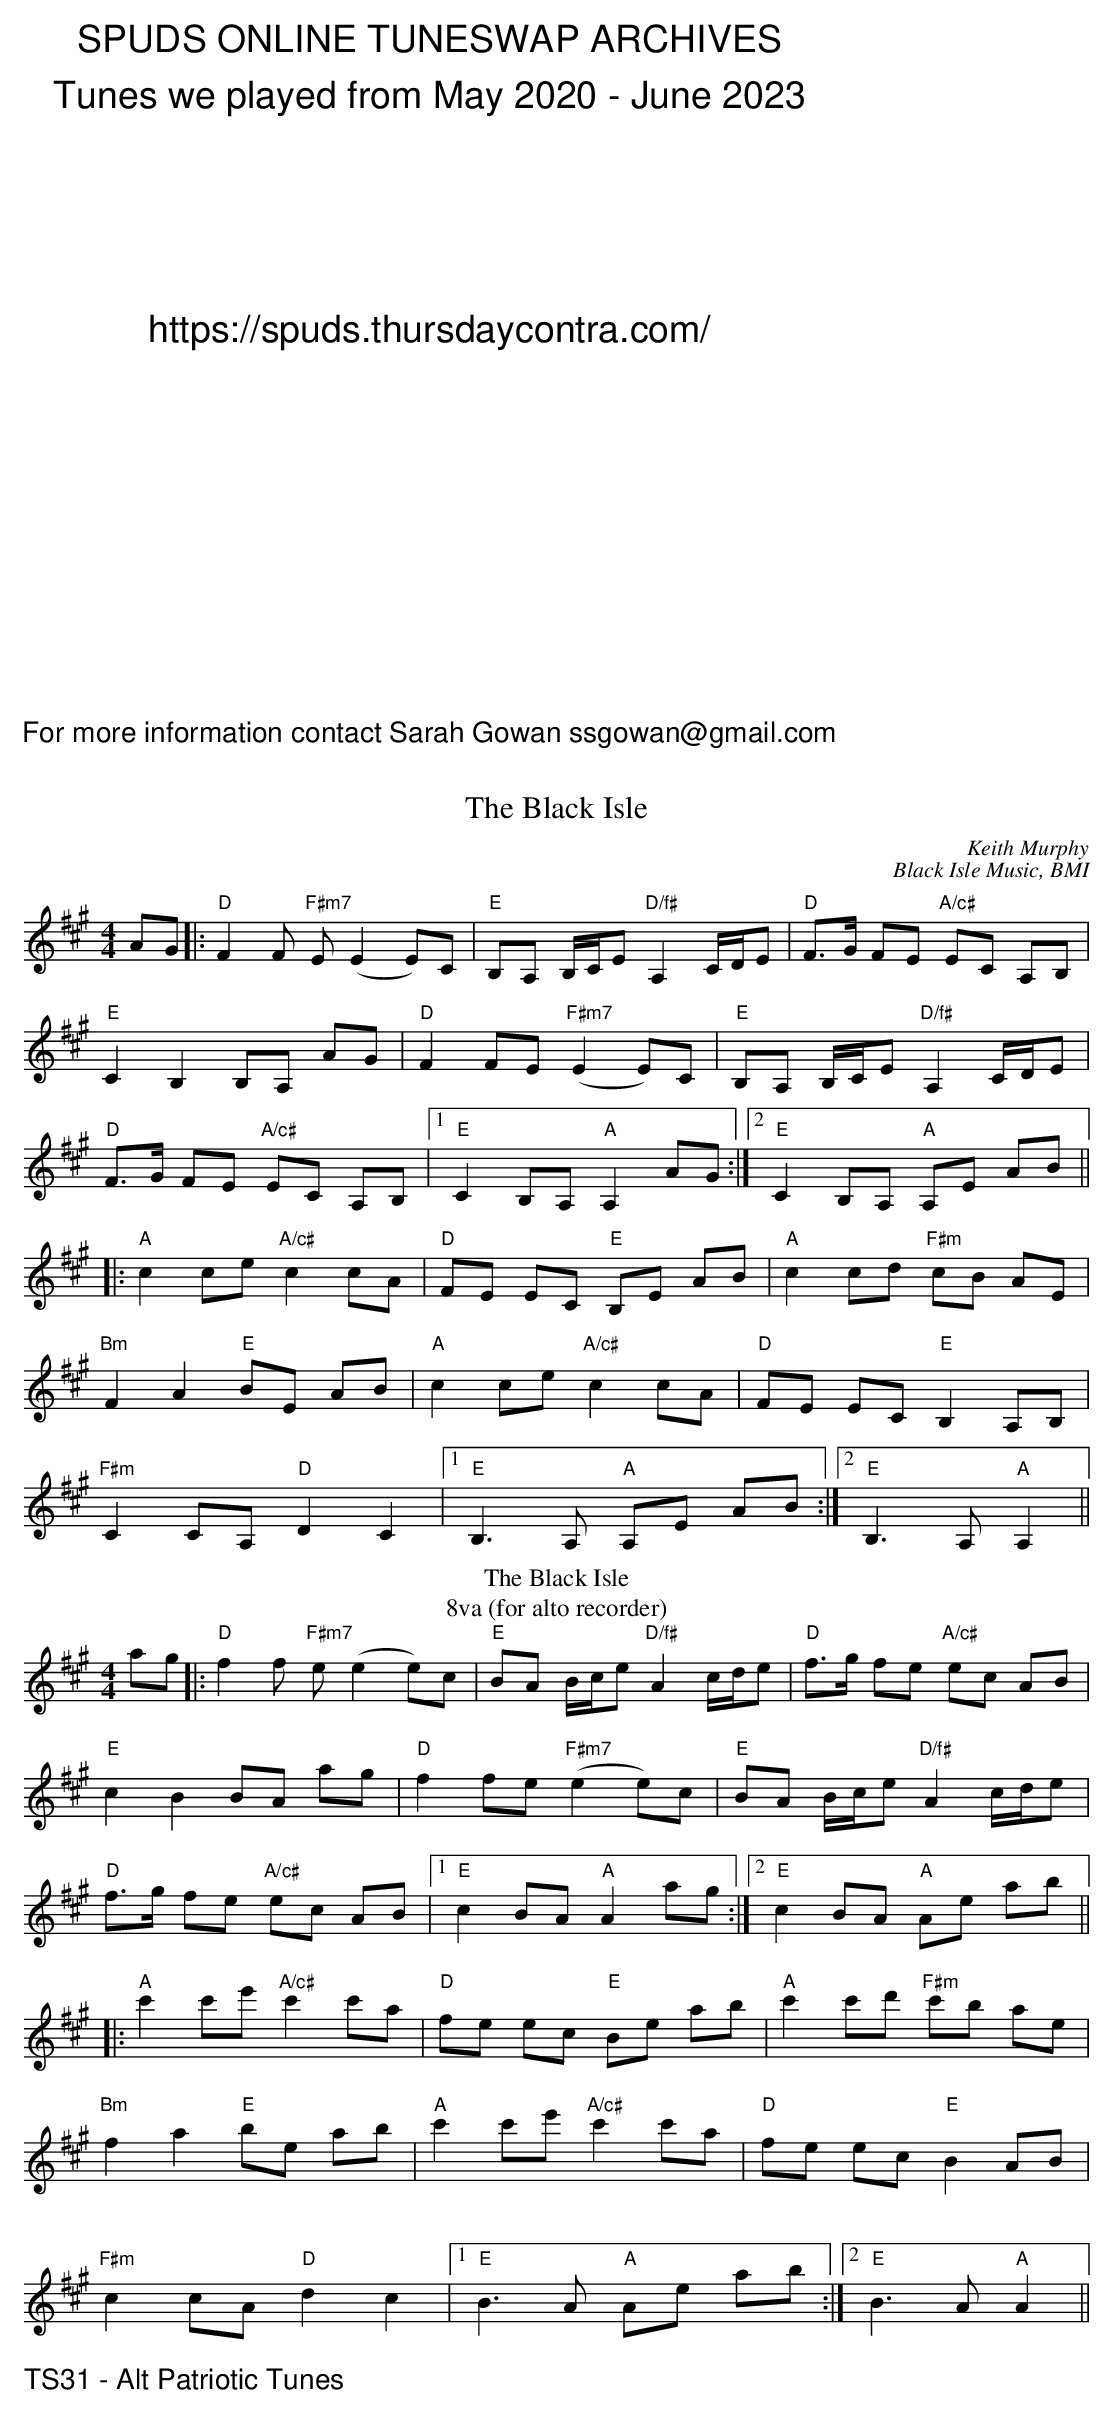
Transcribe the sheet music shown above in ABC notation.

X:1
T:Black Isle, The
C:Keith Murphy
C:Black Isle Music, BMI
K:A
M:4/4
L:1/8
AG|:"D" F2 F"F#m7" E (E2 E)C|"E" B,A, B,/2C/2E "D/f#" A,2 C/2D/2E | "D" F>G FE "A/c#" EC A,B, |
"E" C2 B,2 B,A, AG | "D" F2 FE "F#m7" (E2 E)C | "E" B,A, B,/2C/2E "D/f#" A,2 C/2D/2E |
"D" F>G FE "A/c#"EC A,B, |1 "E" C2 B,A, "A" A,2 AG :|2 "E" C2 B,A, "A" A,E AB ||
|:"A" c2 ce "A/c#" c2 cA | "D" FE EC "E" B,E AB | "A" c2 cd "F#m" cB AE |
"Bm" F2 A2 "E" BE AB | "A" c2 ce "A/c#" c2 cA | "D" FE EC "E" B,2 A,B, |
"F#m" C2 CA, "D" D2 C2 |1 "E" B,3 A, "A" A,E AB :|2 "E" B,3 A, "A" A,2 ||
T:Black Isle, The
T:8va (for alto recorder)
C:Keith Murphy
C:Black Isle Music, BMI
K:A
M:4/4
M:4/4
L:1/8
ag |: "D" f2 f"F#m7" e (e2 e)c | "E" BA B/2c/2e "D/f#" A2 c/2d/2e | "D" f>g fe "A/c#" ec AB |
"E" c2 B2 BA ag | "D" f2 fe "F#m7" (e2 e)c | "E" BA B/2c/2e "D/f#" A2 c/2d/2e |
"D" f>g fe "A/c#"ec AB |1 "E" c2 BA "A" A2 ag :|2 "E" c2 BA "A" Ae ab ||
|: "A" c'2 c'e' "A/c#" c'2 c'a | "D" fe ec "E" Be ab | "A" c'2 c'd' "F#m" c'b ae |
"Bm" f2 a2 "E" be ab | "A" c'2 c'e' "A/c#" c'2 c'a | "D" fe ec "E" B2 AB |
"F#m" c2 cA "D" d2 c2 |1 "E" B3 A "A" Ae ab :|2 "E" B3 A "A" A2 ||
